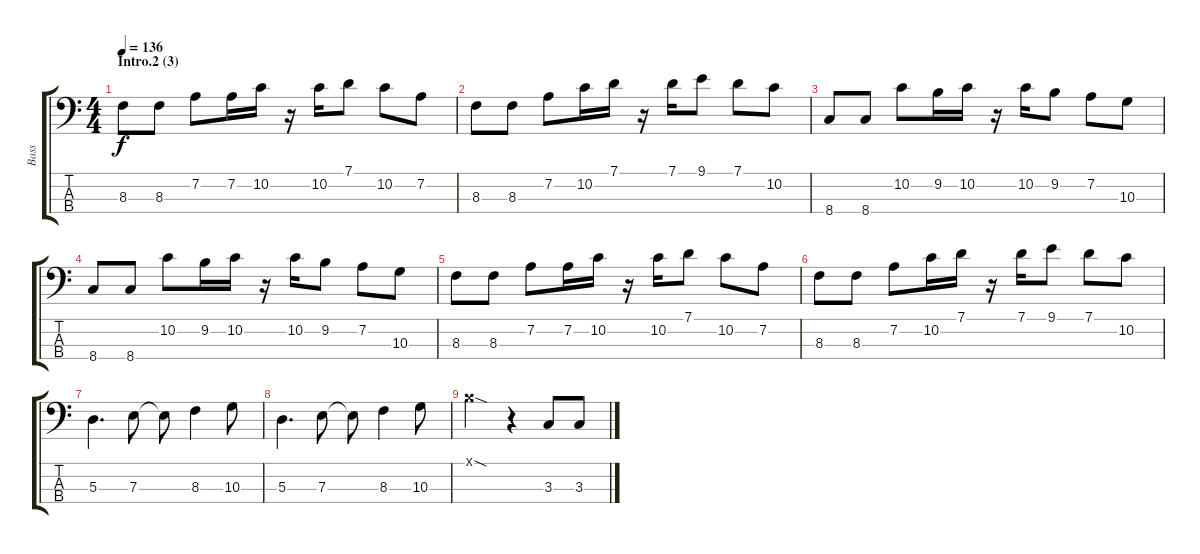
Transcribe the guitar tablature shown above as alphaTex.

\track ("Bass" "Bass") {instrument electricbassfinger}
\staff {score tabs}
\tuning (G2 D2 A1 E1) {hide}
\ts (4 4)
\section ("" "Intro.2 (3)")
\tempo 136
\clef f4
\ks c
8.3.8{dy f} 8.3.8 7.2.8 7.2.16 10.2.16 r.16 10.2.16 7.1.8 10.2.8 7.2.8 |
8.3.8 8.3.8 7.2.8 10.2.16 7.1.16 r.16 7.1.16 9.1.8 7.1.8 10.2.8 |
8.4.8 8.4.8 10.2.8 9.2.16 10.2.16 r.16 10.2.16 9.2.8 7.2.8 10.3.8 |
8.4.8 8.4.8 10.2.8 9.2.16 10.2.16 r.16 10.2.16 9.2.8 7.2.8 10.3.8 |
8.3.8 8.3.8 7.2.8 7.2.16 10.2.16 r.16 10.2.16 7.1.8 10.2.8 7.2.8 |
8.3.8 8.3.8 7.2.8 10.2.16 7.1.16 r.16 7.1.16 9.1.8 7.1.8 10.2.8 |
5.3.4{d} 7.3.8 7.3{t}.8 8.3.4 10.3.8 |
5.3.4{d} 7.3.8 7.3{t}.8 8.3.4 10.3.8 |
4.1{sod x}.2 r.4 3.3.8 3.3.8
